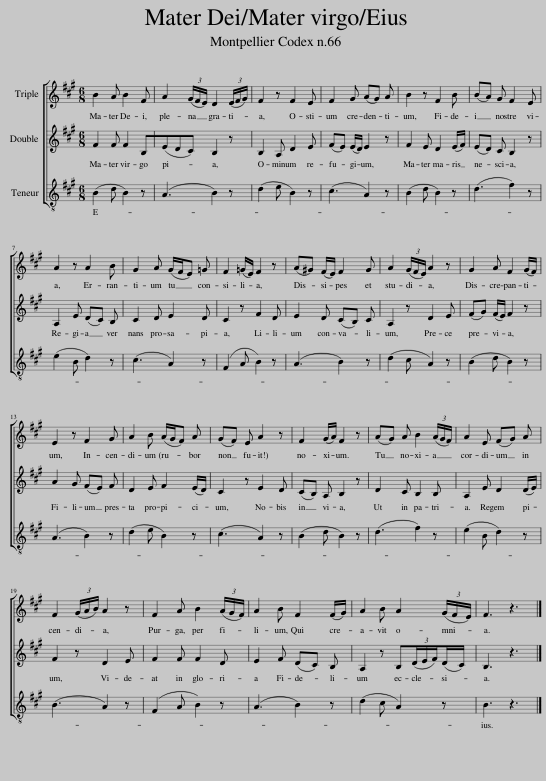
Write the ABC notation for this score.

X:1
%%score [ 1 2 3 ]
L:1/8
M:6/8
I:linebreak $
K:A
V:1 treble
V:2 treble
V:3 treble-8
V:1
 B2 A B2 F | A2 (3(G/F/E/) D2 (3(E/F/G/) | F2 z F2 E | F2 G (AG) A | B2 z F2 B | %5
 (BA) G F2 E |$ A2 z A2 B | G2 A (G/F/E) =G | F2 (=G/E/) F2 z | (A^G) (F/E/) F2 G | %10
 A2 (3(G/F/E/) A2 z | G2 A F2 (G/F/) |$ E2 z F2 G | A2 B (A/G/F) A | (GF) E A2 z | %15
 F2 (G/A/) F2 z | (AG) A B2 (3(A/G/F/) | A2 E (FG) A |$ F2 (3(G/A/B/) A2 z | F2 A B2 (3(A/G/F/) | %20
 A2 B F2 (F/G/) | A2 B A2 (3(G/F/E/) | F3 z3 |] %23
V:2
 F2 F F2 B, |(EDC) B,2 z | B,2 A, D2 E | (FE) (E/D/) E2 z | F2 E D2 (E/F/) | %5
 (ED) C B,2 z |$ A,2 E (DC) B, | C2 D E2 D | C2 z F2 D | E2 D (CB,) C | %10
 A,2 z D2 E | (FG) (F/E/) F2 z |$ A2 G (FE) F | D2 E F2 (E/D/) | C2 z E2 D | %15
 (CB,) A, B,2 z | D2 C B,2 B, | A,2 E D2 (D/E/) |$ F2 z D2 E | F2 F F2 D | %20
 E2 F (DC) B, | A,2 z B,(3(D/E/F/)(D/C/) | B,3 z3 |] %23
V:3
 (B2 d B2) z | (A3 B2) z | (d2 e B2) z | (c3 A2) z | (B2 d B2) z | %5
 (d3 f2) z |$ (e2 B d2) z | (c3 A2) z | (F2 A B2) z | (A3 B2) z | %10
 (d2 c A2) z | (B2 d B2) z |$ (A3 B2) z | (d2 e B2) z | (c3 A2) z | %15
 (B2 d B2) z | (d3 f2) z | (e2 B d2) z |$ (B3 A2) z | (F2 A B2) z | %20
 (A3 B2) z | (d2 c A2) z | B3 z3 |] %23
